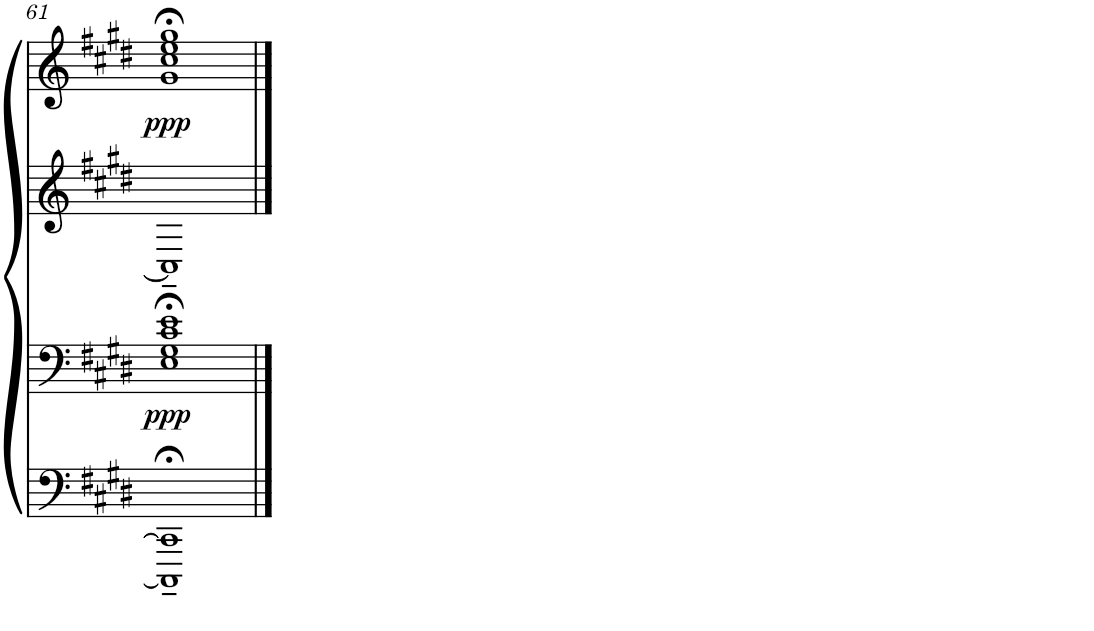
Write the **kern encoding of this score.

**kern	**kern	**dynam	**kern	**kern	**dynam
*part4	*part3	*part3	*part2	*part1	*part1
*staff4	*staff3	*staff3	*staff2	*staff1	*staff1
*I"Piano 2	*I"Piano 2	*	*I"Piano	*I"Piano	*
*I'Pno	*I'Pno	*	*I'Pno	*I'Pno	*
!!LO:PB:g=z
*clefF4	*clefF4	*	*clefG2	*clefG2	*
*k[f#c#g#d#]	*k[f#c#g#d#]	*	*k[f#c#g#d#]	*k[f#c#g#d#]	*
*M4/4	*M4/4	*	*M4/4	*M4/4	*
=61	=61	=61	=61	=61	=61
!	!	!LO:DY:b	!	!	!LO:DY:b
1CCC#];<~ 1CC#];<~	1E;< 1G#;< 1c#;< 1e;<	ppp	1C#~]	1g#;< 1cc#;< 1ee;< 1gg#;<	ppp
==	==	==	==	==	==
*-	*-	*-	*-	*-	*-
